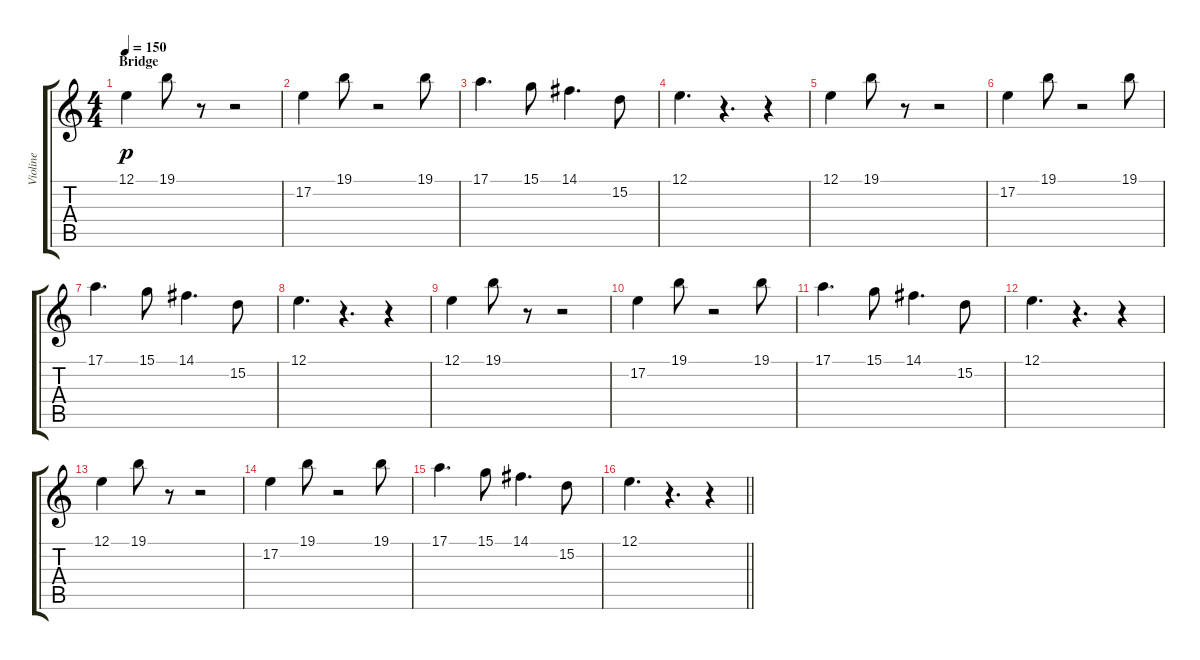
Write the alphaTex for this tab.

\track ("Violine" "Violine") {instrument violin}
\staff {score tabs}
\tuning (E4 B3 G3 D3 A2 E2) {hide}
\ts (4 4)
\section ("" "Bridge")
\tempo 150
\clef g2
\ks c
12.1.4{dy p} 19.1.8 r.8 r.2 |
17.2.4 19.1.8 r.2 19.1.8 |
17.1.4{d} 15.1.8 14.1.4{d} 15.2.8 |
12.1.4{d} r.4{d} r.4 |
12.1.4 19.1.8 r.8 r.2 |
17.2.4 19.1.8 r.2 19.1.8 |
17.1.4{d} 15.1.8 14.1.4{d} 15.2.8 |
12.1.4{d} r.4{d} r.4 |
12.1.4 19.1.8 r.8 r.2 |
17.2.4 19.1.8 r.2 19.1.8 |
17.1.4{d} 15.1.8 14.1.4{d} 15.2.8 |
12.1.4{d} r.4{d} r.4 |
12.1.4 19.1.8 r.8 r.2 |
17.2.4 19.1.8 r.2 19.1.8 |
17.1.4{d} 15.1.8 14.1.4{d} 15.2.8 |
\barLineRight lightlight
12.1.4{d} r.4{d} r.4
